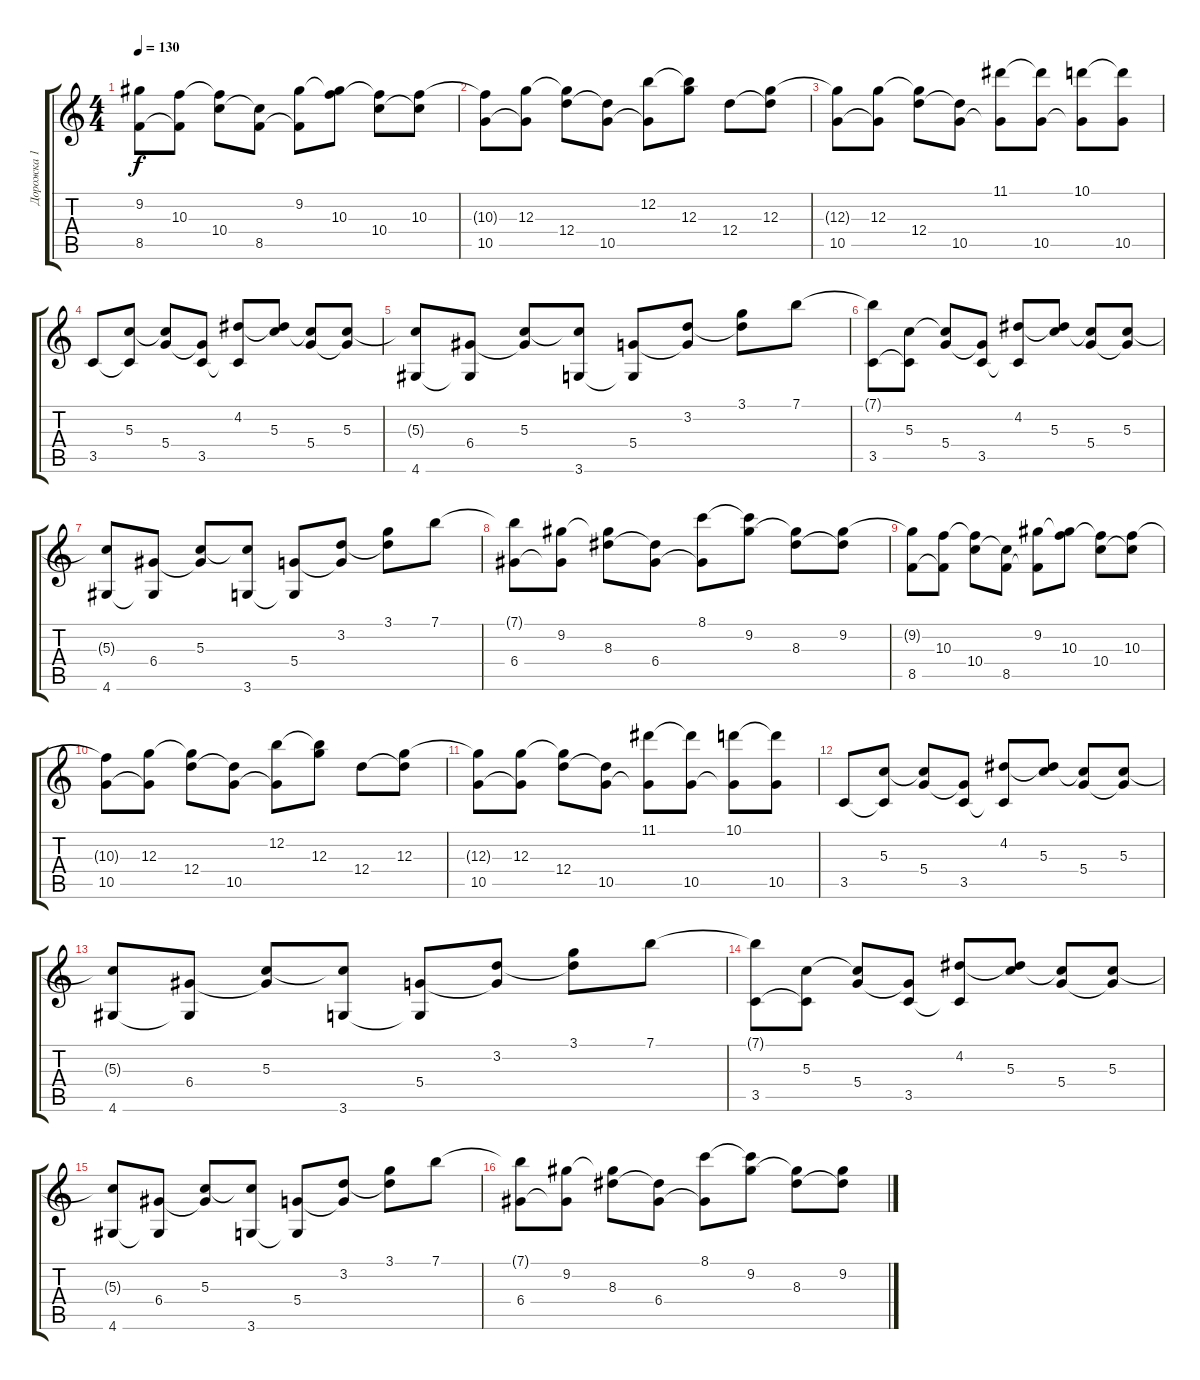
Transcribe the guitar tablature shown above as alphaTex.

\track ("Дорожка 1" "Дорожка 1") {instrument acousticguitarsteel}
\staff {score tabs}
\tuning (E4 B3 G3 D3 A2 E2) {hide}
\ts (4 4)
\tempo 130
\clef g2
\ks c
(9.2{t} 8.5).8{dy f} (10.3 8.5{t}).8 (10.3{t} 10.4).8 (10.4{t} 8.5).8 (9.2 8.5{t}).8 (9.2{t} 10.3).8 (10.3{t} 10.4).8 (10.3 10.4{t}).8 |
(10.3{t} 10.5).8 (12.3 10.5{t}).8 (12.3{t} 12.4).8 (12.4{t} 10.5).8 (12.2 10.5{t}).8 (12.2{t} 12.3).8 12.4.8 (12.3 12.4{t}).8 |
(12.3{t} 10.5).8 (12.3 10.5{t}).8 (12.3{t} 12.4).8 (12.4{t} 10.5).8 (11.1 10.5{t}).8 (11.1{t} 10.5).8 (10.1 10.5{t}).8 (10.1{t} 10.5).8 |
3.5.8 (5.3 3.5{t}).8 (5.3{t} 5.4).8 (5.4{t} 3.5).8 (4.2 3.5{t}).8 (4.2{t} 5.3).8 (5.3{t} 5.4).8 (5.3 5.4{t}).8 |
(5.3{t} 4.6).8 (6.4 4.6{t}).8 (5.3 6.4{t}).8 (5.3{t} 3.6).8 (5.4 3.6{t}).8 (3.2 5.4{t}).8 (3.1 3.2{t}).8 7.1.8 |
(7.1{t} 3.5).8 (5.3 3.5{t}).8 (5.3{t} 5.4).8 (5.4{t} 3.5).8 (4.2 3.5{t}).8 (4.2{t} 5.3).8 (5.3{t} 5.4).8 (5.3 5.4{t}).8 |
(5.3{t} 4.6).8 (6.4 4.6{t}).8 (5.3 6.4{t}).8 (5.3{t} 3.6).8 (5.4 3.6{t}).8 (3.2 5.4{t}).8 (3.1 3.2{t}).8 7.1.8 |
(7.1{t} 6.4).8 (9.2 6.4{t}).8 (9.2{t} 8.3).8 (8.3{t} 6.4).8 (8.1 6.4{t}).8 (8.1{t} 9.2).8 (9.2{t} 8.3).8 (9.2 8.3{t}).8 |
(9.2{t} 8.5).8 (10.3 8.5{t}).8 (10.3{t} 10.4).8 (10.4{t} 8.5).8 (9.2 8.5{t}).8 (9.2{t} 10.3).8 (10.3{t} 10.4).8 (10.3 10.4{t}).8 |
(10.3{t} 10.5).8 (12.3 10.5{t}).8 (12.3{t} 12.4).8 (12.4{t} 10.5).8 (12.2 10.5{t}).8 (12.2{t} 12.3).8 12.4.8 (12.3 12.4{t}).8 |
(12.3{t} 10.5).8 (12.3 10.5{t}).8 (12.3{t} 12.4).8 (12.4{t} 10.5).8 (11.1 10.5{t}).8 (11.1{t} 10.5).8 (10.1 10.5{t}).8 (10.1{t} 10.5).8 |
3.5.8 (5.3 3.5{t}).8 (5.3{t} 5.4).8 (5.4{t} 3.5).8 (4.2 3.5{t}).8 (4.2{t} 5.3).8 (5.3{t} 5.4).8 (5.3 5.4{t}).8 |
(5.3{t} 4.6).8 (6.4 4.6{t}).8 (5.3 6.4{t}).8 (5.3{t} 3.6).8 (5.4 3.6{t}).8 (3.2 5.4{t}).8 (3.1 3.2{t}).8 7.1.8 |
(7.1{t} 3.5).8 (5.3 3.5{t}).8 (5.3{t} 5.4).8 (5.4{t} 3.5).8 (4.2 3.5{t}).8 (4.2{t} 5.3).8 (5.3{t} 5.4).8 (5.3 5.4{t}).8 |
(5.3{t} 4.6).8 (6.4 4.6{t}).8 (5.3 6.4{t}).8 (5.3{t} 3.6).8 (5.4 3.6{t}).8 (3.2 5.4{t}).8 (3.1 3.2{t}).8 7.1.8 |
(7.1{t} 6.4).8 (9.2 6.4{t}).8 (9.2{t} 8.3).8 (8.3{t} 6.4).8 (8.1 6.4{t}).8 (8.1{t} 9.2).8 (9.2{t} 8.3).8 (9.2 8.3{t}).8
